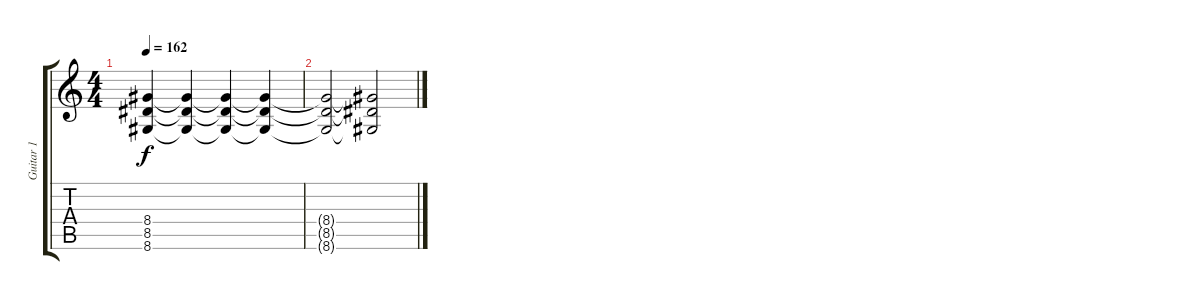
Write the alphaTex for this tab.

\track ("Guitar 1" "Guitar 1") {instrument distortionguitar}
\staff {score tabs}
\tuning (D4 A3 F3 C3 G2 C2) {hide}
\ts (4 4)
\tempo 162
\clef g2
\ks c
(8.4{t} 8.5{t} 8.6{t}).4{dy f volume 8} (8.4{t} 8.5{t} 8.6{t}).4{volume 6} (8.4{t} 8.5{t} 8.6{t}).4{volume 5} (8.4{t} 8.5{t} 8.6{t}).4{volume 4} |
(8.4{t} 8.5{t} 8.6{t}).2{volume 2} (8.4{t} 8.5{t} 8.6{t}).2{volume 1}
